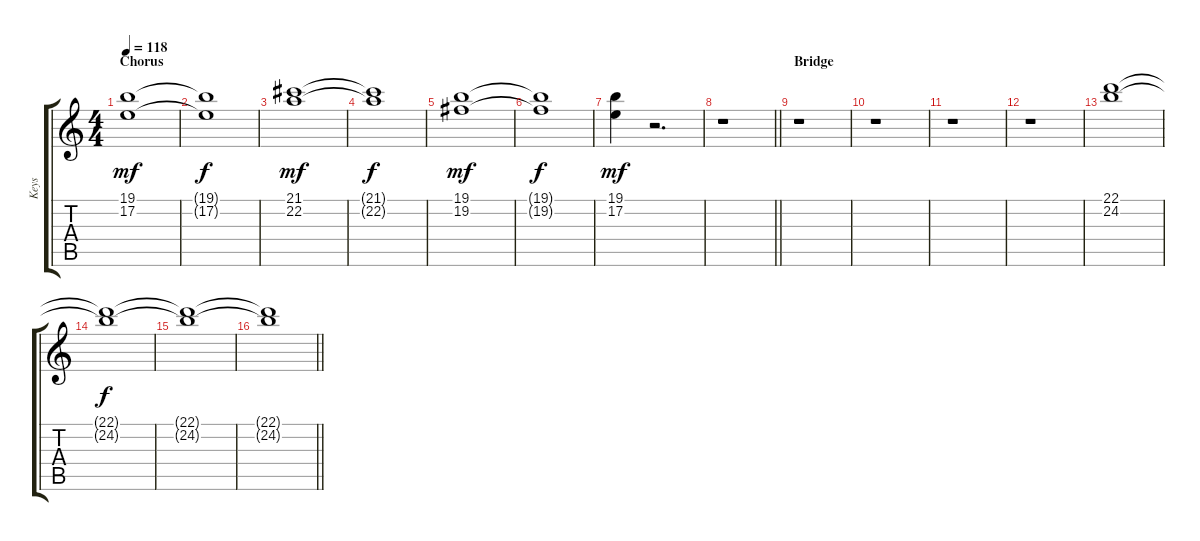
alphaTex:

\track ("Keys" "Keys") {instrument rockorgan}
\staff {score tabs}
\tuning (E4 B3 G3 D3 A2 E2) {hide}
\ts (4 4)
\section ("" "Chorus")
\tempo 118
\clef g2
\ks c
(19.1 17.2).1{dy mf} |
(19.1{t} 17.2{t}).1{dy f} |
(21.1 22.2).1{dy mf} |
(21.1{t} 22.2{t}).1{dy f} |
(19.1 19.2).1{dy mf} |
(19.1{t} 19.2{t}).1{dy f} |
(19.1 17.2).4{dy mf} r.2{d} |
\barLineRight lightlight
r.1 |
\section ("" "Bridge")
r.1 |
r.1 |
r.1 |
r.1 |
(22.1 24.2).1 |
(22.1{t} 24.2{t}).1{dy f} |
(22.1{t} 24.2{t}).1 |
\barLineRight lightlight
(22.1{t} 24.2{t}).1
